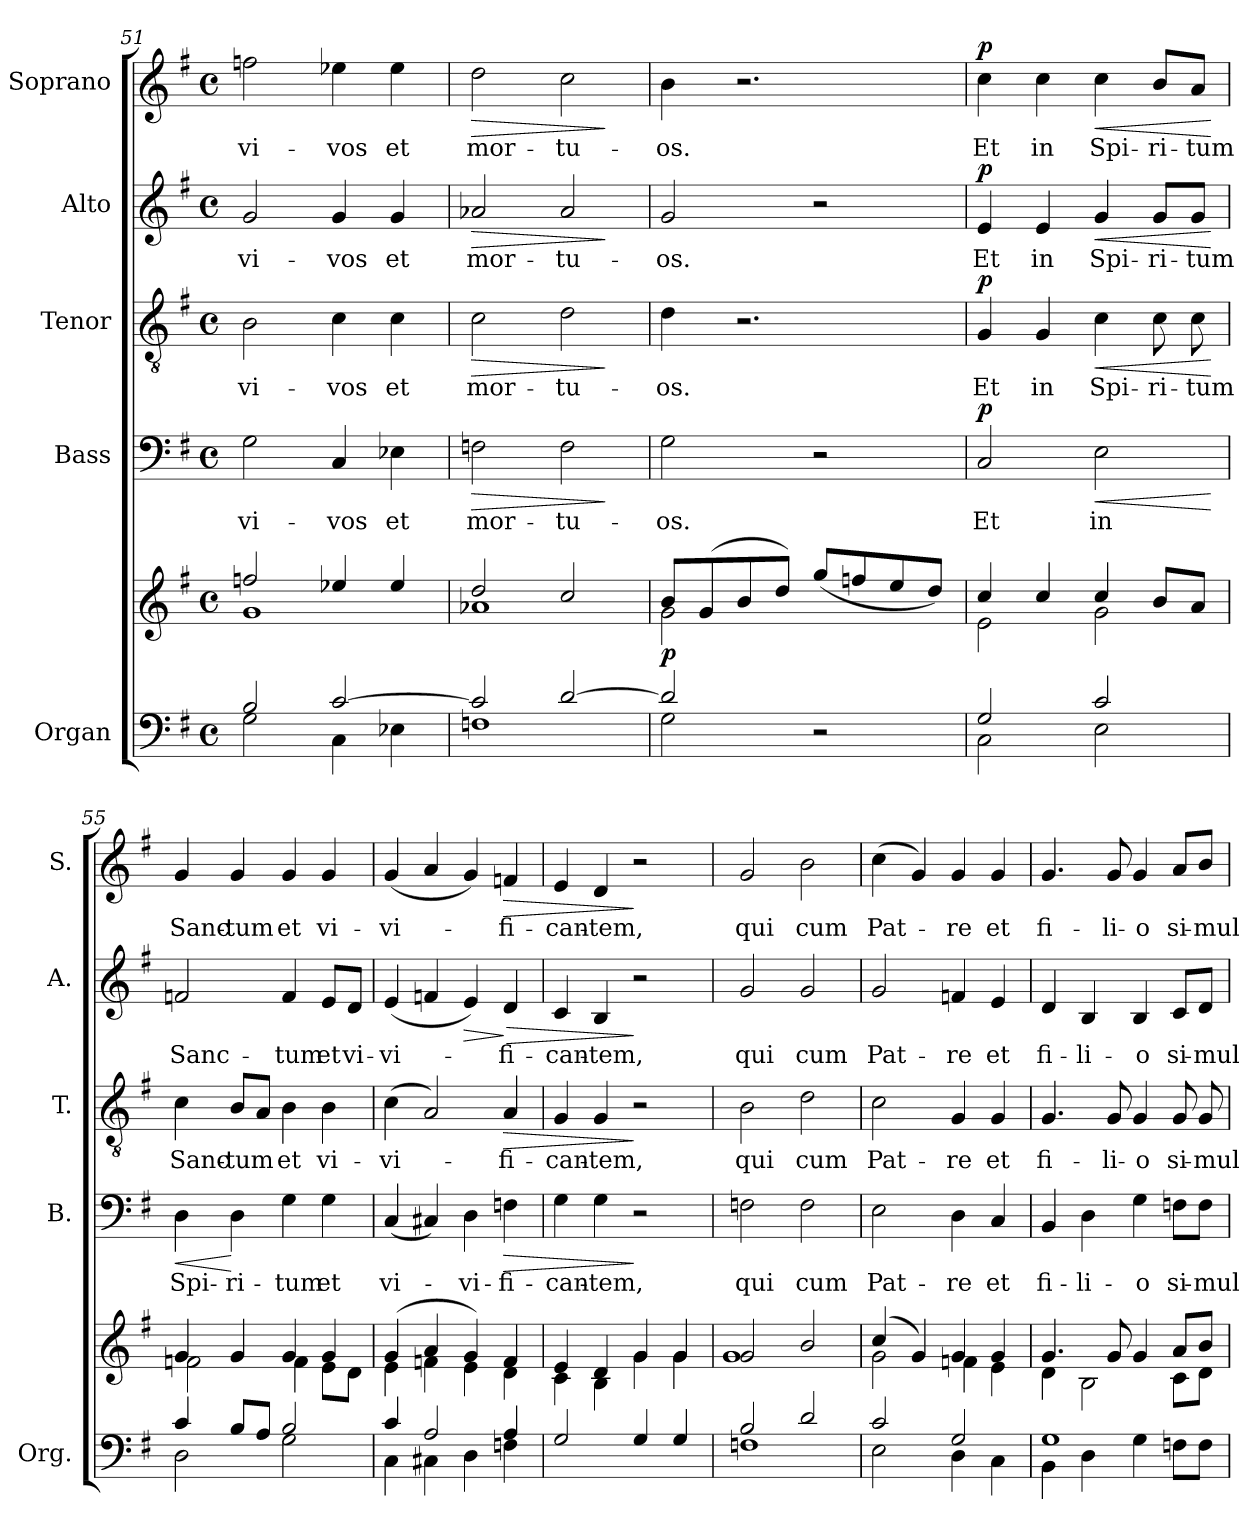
**kern	**kern	**dynam	**kern	**text	**dynam	**kern	**text	**dynam	**kern	**text	**dynam	**kern	**text	**dynam
*part5	*part5	*part5	*part4	*part4	*part4	*part3	*part3	*part3	*part2	*part2	*part2	*part1	*part1	*part1
*staff6	*staff5	*staff5/6	*staff4	*staff4	*staff4	*staff3	*staff3	*staff3	*staff2	*staff2	*staff2	*staff1	*staff1	*staff1
*I"Organ	*	*	*I"Bass	*	*	*I"Tenor	*	*	*I"Alto	*	*	*I"Soprano	*	*
*I'Org.	*	*	*I'B.	*	*	*I'T.	*	*	*I'A.	*	*	*I'S.	*	*
*clefF4	*clefG2	*	*clefF4	*	*	*clefGv2	*	*	*clefG2	*	*	*clefG2	*	*
*k[f#]	*k[f#]	*	*k[f#]	*	*	*k[f#]	*	*	*k[f#]	*	*	*k[f#]	*	*
*G:	*G:	*	*G:	*	*	*G:	*	*	*G:	*	*	*G:	*	*
*M4/4	*M4/4	*	*M4/4	*	*	*M4/4	*	*	*M4/4	*	*	*M4/4	*	*
*met(c)	*met(c)	*	*met(c)	*	*	*met(c)	*	*	*met(c)	*	*	*met(c)	*	*
=51	=51	=51	=51	=51	=51	=51	=51	=51	=51	=51	=51	=51	=51	=51
*^	*^	*	*	*	*	*	*	*	*	*	*	*	*	*
!	!	!	!	!	!	!LO:LY:b	!	!	!LO:LY:b	!	!	!LO:LY:b	!	!	!LO:LY:b	!
2B/	2G\	2ffn/	1g	.	2G\	vi-	.	2B\	vi-	.	2g/	vi-	.	2ffn\	vi-	.
!	!	!	!	!	!	!LO:LY:b	!	!	!LO:LY:b	!	!	!LO:LY:b	!	!	!LO:LY:b	!
[2c/	4C\	4ee-X/	.	.	4C/	-vos	.	4c\	-vos	.	4g/	-vos	.	4ee-X\	-vos	.
!	!	!	!	!	!	!LO:LY:b	!	!	!LO:LY:b	!	!	!LO:LY:b	!	!	!LO:LY:b	!
.	4E-X\	4ee-/	.	.	4E-X\	et	.	4c\	et	.	4g/	et	.	4ee-\	et	.
!!LO:PB:g=z
=52	=52	=52	=52	=52	=52	=52	=52	=52	=52	=52	=52	=52	=52	=52	=52	=52
!	!	!	!	!	!	!LO:LY:b	!LO:HP:b	!	!LO:LY:b	!LO:HP:b	!	!LO:LY:b	!LO:HP:b	!	!LO:LY:b	!LO:HP:b
2c/]	1Fn	2dd/	1a-X	.	2Fn\	mor-	>	2c\	mor-	>	2a-X/	mor-	>	2dd\	mor-	>
!	!	!	!	!	!	!LO:LY:b	!	!	!LO:LY:b	!	!	!LO:LY:b	!	!	!LO:LY:b	!
[2d/	.	2cc/	.	.	2F\	-tu-	.	2d\	-tu-	.	2a-/	-tu-	.	2cc\	-tu-	.
*v	*v	*	*	*	*	*	*	*	*	*	*	*	*	*	*	*
*	*v	*v	*	*	*	*	*	*	*	*	*	*	*	*	*
.	.	.	.	.	]	.	.	]	.	.	]	.	.	]
=53	=53	=53	=53	=53	=53	=53	=53	=53	=53	=53	=53	=53	=53	=53
*^	*^	*	*	*	*	*	*	*	*	*	*	*	*	*
!	!	!	!	!LO:DY:b	!	!LO:LY:b	!	!	!LO:LY:b	!	!	!LO:LY:b	!	!	!LO:LY:b	!
2d/]	2G\	8b/L	2g\	p	2G\	-os.	.	4d\	-os.	.	2g/	-os.	.	4b\	-os.	.
.	.	(<8g/	.	.	.	.	.	.	.	.	.	.	.	.	.	.
.	.	8b/	.	.	.	.	.	2.r	.	.	.	.	.	2.r	.	.
.	.	8dd/J)	.	.	.	.	.	.	.	.	.	.	.	.	.	.
2r	2ryy	(<8gg/L	2ryy	.	2r	.	.	.	.	.	2r	.	.	.	.	.
.	.	8ffn/	.	.	.	.	.	.	.	.	.	.	.	.	.	.
.	.	8ee/	.	.	.	.	.	.	.	.	.	.	.	.	.	.
.	.	8dd/J)	.	.	.	.	.	.	.	.	.	.	.	.	.	.
=54	=54	=54	=54	=54	=54	=54	=54	=54	=54	=54	=54	=54	=54	=54	=54	=54
!	!	!	!	!	!	!LO:LY:b	!LO:DY:a	!	!LO:LY:b	!LO:DY:a	!	!LO:LY:b	!LO:DY:a	!	!LO:LY:b	!LO:DY:a
2G/	2C\	4cc/	2e\	.	2C/	Et	p	4G/	Et	p	4e/	Et	p	4cc\	Et	p
!	!	!	!	!	!	!	!	!	!LO:LY:b	!	!	!LO:LY:b	!	!	!LO:LY:b	!
.	.	4cc/	.	.	.	.	.	4G/	in	.	4e/	in	.	4cc\	in	.
!	!	!	!	!	!	!LO:LY:b	!LO:HP:b	!	!LO:LY:b	!LO:HP:b	!	!LO:LY:b	!LO:HP:b	!	!LO:LY:b	!LO:HP:b
2c/	2E\	4cc/	2g\	.	2E\	in	<	4c\	Spi-	<	4g/	Spi-	<	4cc\	Spi-	<
!	!	!	!	!	!	!	!	!	!LO:LY:b	!	!	!LO:LY:b	!	!	!LO:LY:b	!
.	.	8b/L	.	.	.	.	.	8c\	-ri-	.	8g/L	-ri-	.	8b/L	-ri-	.
!	!	!	!	!	!	!	!	!	!LO:LY:b	!	!	!LO:LY:b	!	!	!LO:LY:b	!
.	.	8a/J	.	.	.	.	.	8c\	-tum	.	8g/J	-tum	.	8a/J	-tum	.
*v	*v	*	*	*	*	*	*	*	*	*	*	*	*	*	*	*
*	*v	*v	*	*	*	*	*	*	*	*	*	*	*	*	*
.	.	.	.	.	[	.	.	[	.	.	[	.	.	[
=55	=55	=55	=55	=55	=55	=55	=55	=55	=55	=55	=55	=55	=55	=55
*^	*^	*	*	*	*	*	*	*	*	*	*	*	*	*
!	!	!	!	!	!	!LO:LY:b	!LO:HP:b	!	!LO:LY:b	!	!	!LO:LY:b	!	!	!LO:LY:b	!
4c/	2D\	4g/	2fn\	.	4D\	Spi-	<	4c\	Sanc-	.	2fn/	Sanc-	.	4g/	Sanc-	.
!	!	!	!	!	!	!LO:LY:b	!	!	!LO:LY:b	!	!	!	!	!	!LO:LY:b	!
8B/L	.	4g/	.	.	4D\	-ri-	[	8B/L	-tum	.	.	.	.	4g/	-tum	.
8A/J	.	.	.	.	.	.	.	8A/J	.	.	.	.	.	.	.	.
!	!	!	!	!	!	!LO:LY:b	!	!	!LO:LY:b	!	!	!LO:LY:b	!	!	!LO:LY:b	!
2B/	2G\	4g/	4f\	.	4G\	-tum	.	4B\	et	.	4f/	-tum	.	4g/	et	.
!	!	!	!	!	!	!LO:LY:b	!	!	!LO:LY:b	!	!	!LO:LY:b	!	!	!LO:LY:b	!
.	.	4g/	8e\L	.	4G\	et	.	4B\	vi-	.	8e/L	et	.	4g/	vi-	.
!	!	!	!	!	!	!	!	!	!	!	!	!LO:LY:b	!	!	!	!
.	.	.	8d\J	.	.	.	.	.	.	.	8d/J	vi-	.	.	.	.
=56	=56	=56	=56	=56	=56	=56	=56	=56	=56	=56	=56	=56	=56	=56	=56	=56
!	!	!	!	!	!	!LO:LY:b	!	!	!LO:LY:b	!	!	!LO:LY:b	!	!	!LO:LY:b	!
4c/	4C\	(>4g/	4e\	.	(<4C/	vi-	.	(>4c\	-vi-	.	(<4e/	-vi-	.	(<4g/	-vi-	.
2A/	4C#X\	4a/	4fn\	.	4C#X/)	.	.	2A/)	.	.	4fn/	.	.	4a/	.	.
!	!	!	!	!	!	!LO:LY:b	!	!	!	!	!	!	!LO:HP:b	!	!	!
.	4D\	4g/)	4e\	.	4D\	-vi-	.	.	.	.	4e/)	.	>	4g/)	.	.
!	!	!	!	!	!	!LO:LY:b	!LO:HP:b	!	!LO:LY:b	!LO:HP:b	!	!LO:LY:b	!LO:HP:n=1:b	!	!LO:LY:b	!LO:HP:b
4A/	4Fn\	4f/	4d\	.	4Fn\	-fi-	>	4A/	-fi-	>	4d/	-fi-	] >	4fn/	-fi-	>
=57	=57	=57	=57	=57	=57	=57	=57	=57	=57	=57	=57	=57	=57	=57	=57	=57
!	!	!	!	!	!	!LO:LY:b	!	!	!LO:LY:b	!	!	!LO:LY:b	!	!	!LO:LY:b	!
*v	*v	*	*	*	*	*	*	*	*	*	*	*	*	*	*	*
2G/	4e/	4c\	.	4G\	-can-	.	4G/	-can-	.	4c/	-can-	.	4e/	-can-	.
!	!	!	!	!	!LO:LY:b	!	!	!LO:LY:b	!	!	!LO:LY:b	!	!	!LO:LY:b	!
.	4d/	4B\	.	4G\	-tem,	.	4G/	-tem,	.	4B/	-tem,	.	4d/	-tem,	.
4G/	4g/	4g\	.	2r	.	]	2r	.	]	2r	.	]	2r	.	]
4G/	4g/	4g\	.	.	.	.	.	.	.	.	.	.	.	.	.
=58	=58	=58	=58	=58	=58	=58	=58	=58	=58	=58	=58	=58	=58	=58	=58
*^	*	*	*	*	*	*	*	*	*	*	*	*	*	*	*
!	!	!	!	!	!	!LO:LY:b	!	!	!LO:LY:b	!	!	!LO:LY:b	!	!	!LO:LY:b	!
2B/	1Fn	2g/	1g	.	2Fn\	qui	.	2B\	qui	.	2g/	qui	.	2g/	qui	.
!	!	!	!	!	!	!LO:LY:b	!	!	!LO:LY:b	!	!	!LO:LY:b	!	!	!LO:LY:b	!
2d/	.	2b/	.	.	2F\	cum	.	2d\	cum	.	2g/	cum	.	2b\	cum	.
!!LO:LB:g=z
=59	=59	=59	=59	=59	=59	=59	=59	=59	=59	=59	=59	=59	=59	=59	=59	=59
!	!	!	!	!	!	!LO:LY:b	!	!	!LO:LY:b	!	!	!LO:LY:b	!	!	!LO:LY:b	!
2c/	2E\	(>4cc/	2g\	.	2E\	Pat-	.	2c\	Pat-	.	2g/	Pat-	.	(>4cc\	Pat-	.
.	.	4g/)	.	.	.	.	.	.	.	.	.	.	.	4g/)	.	.
!	!	!	!	!	!	!LO:LY:b	!	!	!LO:LY:b	!	!	!LO:LY:b	!	!	!LO:LY:b	!
2G/	4D\	4g/	4fn\	.	4D\	-re	.	4G/	-re	.	4fn/	-re	.	4g/	-re	.
!	!	!	!	!	!	!LO:LY:b	!	!	!LO:LY:b	!	!	!LO:LY:b	!	!	!LO:LY:b	!
.	4C\	4g/	4e\	.	4C/	et	.	4G/	et	.	4e/	et	.	4g/	et	.
=60	=60	=60	=60	=60	=60	=60	=60	=60	=60	=60	=60	=60	=60	=60	=60	=60
!	!	!	!	!	!	!LO:LY:b	!	!	!LO:LY:b	!	!	!LO:LY:b	!	!	!LO:LY:b	!
1G	4BB\	4.g/	4d\	.	4BB/	fi-	.	4.G/	fi-	.	4d/	fi-	.	4.g/	fi-	.
!	!	!	!	!	!	!LO:LY:b	!	!	!	!	!	!LO:LY:b	!	!	!	!
.	4D\	.	2B\	.	4D\	-li-	.	.	.	.	4B/	-li-	.	.	.	.
!	!	!	!	!	!	!	!	!	!LO:LY:b	!	!	!	!	!	!LO:LY:b	!
.	.	8g/	.	.	.	.	.	8G/	-li-	.	.	.	.	8g/	-li-	.
!	!	!	!	!	!	!LO:LY:b	!	!	!LO:LY:b	!	!	!LO:LY:b	!	!	!LO:LY:b	!
.	4G\	4g/	.	.	4G\	-o	.	4G/	-o	.	4B/	-o	.	4g/	-o	.
!	!	!	!	!	!	!LO:LY:b	!	!	!LO:LY:b	!	!	!LO:LY:b	!	!	!LO:LY:b	!
.	8Fn\L	8a/L	8c\L	.	8Fn\L	si-	.	8G/	si-	.	8c/L	si-	.	8a/L	si-	.
!	!	!	!	!	!	!LO:LY:b	!	!	!LO:LY:b	!	!	!LO:LY:b	!	!	!LO:LY:b	!
.	8F\J	8b/J	8d\J	.	8F\J	-mul	.	8G/	-mul	.	8d/J	-mul	.	8b/J	-mul	.
*v	*v	*	*	*	*	*	*	*	*	*	*	*	*	*	*	*
*	*v	*v	*	*	*	*	*	*	*	*	*	*	*	*	*
=	=	=	=	=	=	=	=	=	=	=	=	=	=	=
*-	*-	*-	*-	*-	*-	*-	*-	*-	*-	*-	*-	*-	*-	*-
